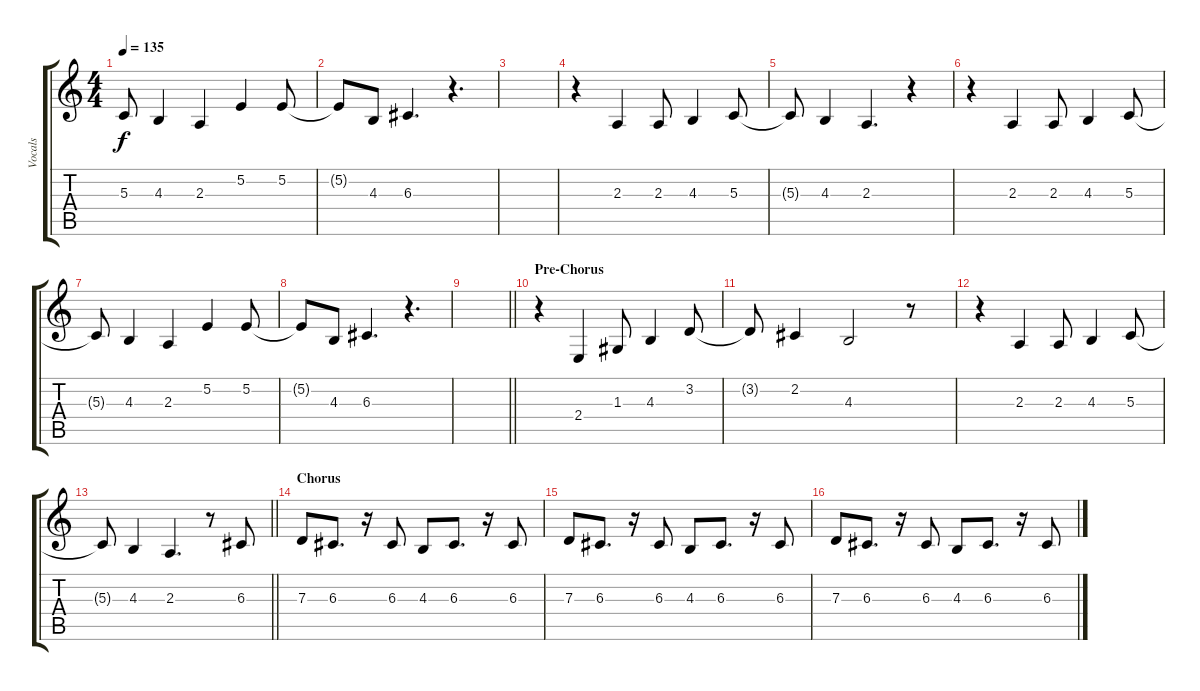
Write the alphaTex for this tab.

\track ("Vocals" "Vocals") {instrument altosax}
\staff {score tabs}
\tuning (E4 B3 G3 D3 A2 E2) {hide}
\ts (4 4)
\tempo 135
\clef g2
\ks c
5.3{t}.8{dy f} 4.3.4 2.3.4 5.2.4 5.2.8 |
5.2{t}.8 4.3.8 6.3.4{d} r.4{d} |
|
r.4 2.3.4 2.3.8 4.3.4 5.3.8 |
5.3{t}.8 4.3.4 2.3.4{d} r.4 |
r.4 2.3.4 2.3.8 4.3.4 5.3.8 |
5.3{t}.8 4.3.4 2.3.4 5.2.4 5.2.8 |
5.2{t}.8 4.3.8 6.3.4{d} r.4{d} |
\barLineRight lightlight
|
\section ("" "Pre-Chorus")
r.4 2.4.4 1.3.8 4.3.4 3.2.8 |
3.2{t}.8 2.2.4 4.3.2 r.8 |
r.4 2.3.4 2.3.8 4.3.4 5.3.8 |
\barLineRight lightlight
5.3{t}.8 4.3.4 2.3.4{d} r.8 6.3.8 |
\section ("" "Chorus")
7.3.8 6.3.8{d} r.16 6.3.8 4.3.8 6.3.8{d} r.16 6.3.8 |
7.3.8 6.3.8{d} r.16 6.3.8 4.3.8 6.3.8{d} r.16 6.3.8 |
7.3.8 6.3.8{d} r.16 6.3.8 4.3.8 6.3.8{d} r.16 6.3.8
